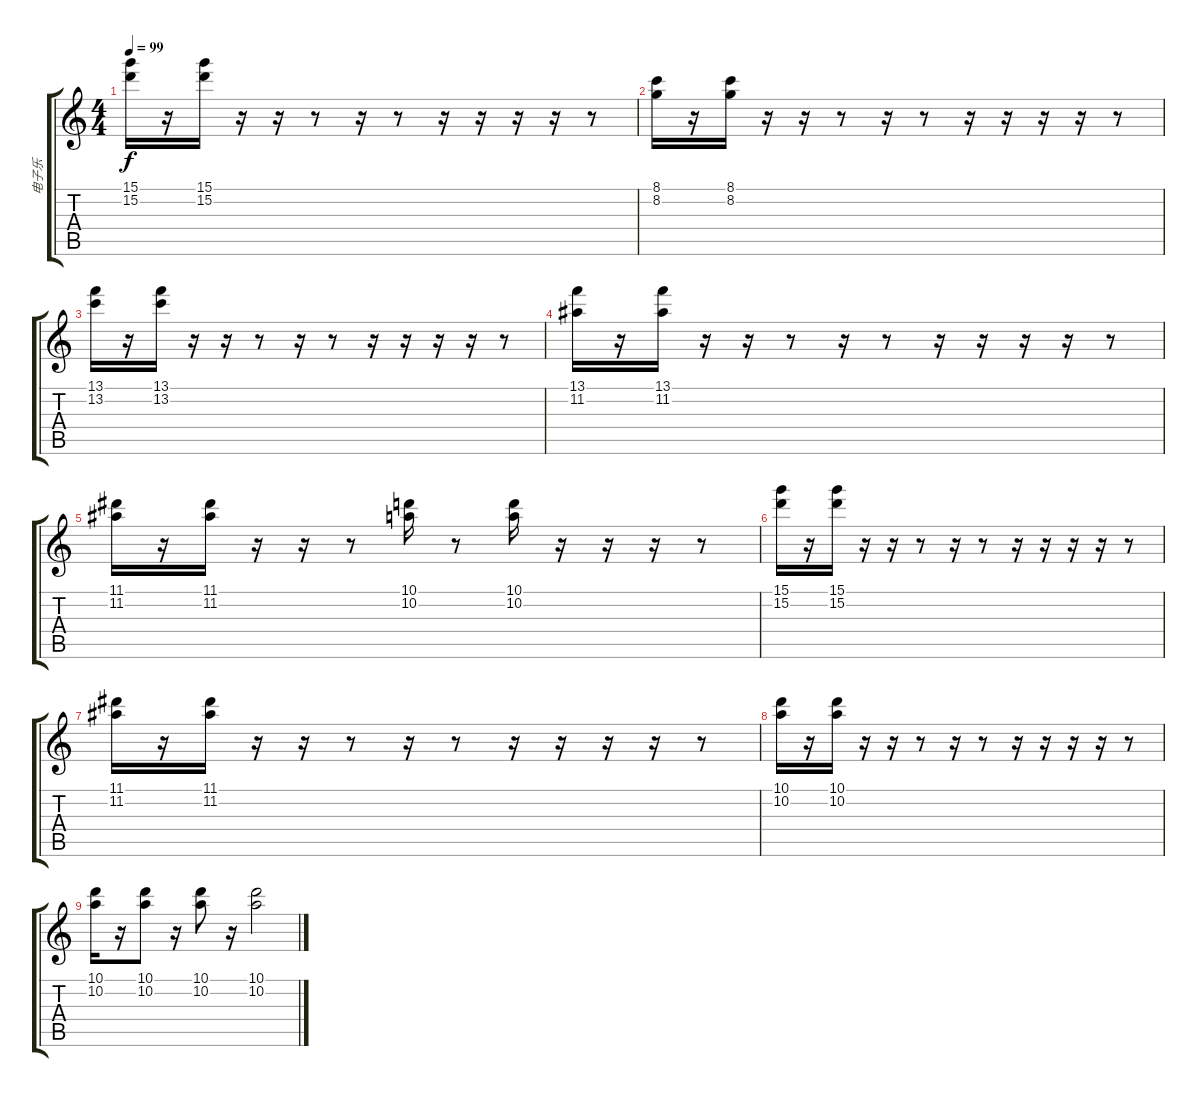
\track ("电子乐" "电子乐") {instrument acousticguitarsteel}
\staff {score tabs}
\tuning (E4 B3 G3 D3 A2 E2) {hide}
\ts (4 4)
\tempo 99
\clef g2
\ks c
(15.1 15.2).16{dy f} r.16 (15.1 15.2).16 r.16 r.16 r.8 r.16 r.8 r.16 r.16 r.16 r.16 r.8 |
(8.1 8.2).16 r.16 (8.1 8.2).16 r.16 r.16 r.8 r.16 r.8 r.16 r.16 r.16 r.16 r.8 |
(13.1 13.2).16 r.16 (13.1 13.2).16 r.16 r.16 r.8 r.16 r.8 r.16 r.16 r.16 r.16 r.8 |
(13.1 11.2).16 r.16 (13.1 11.2).16 r.16 r.16 r.8 r.16 r.8 r.16 r.16 r.16 r.16 r.8 |
(11.1 11.2).16 r.16 (11.1 11.2).16 r.16 r.16 r.8 (10.1 10.2).16 r.8 (10.1 10.2).16 r.16 r.16 r.16 r.8 |
(15.1 15.2).16 r.16 (15.1 15.2).16 r.16 r.16 r.8 r.16 r.8 r.16 r.16 r.16 r.16 r.8 |
(11.1 11.2).16 r.16 (11.1 11.2).16 r.16 r.16 r.8 r.16 r.8 r.16 r.16 r.16 r.16 r.8 |
(10.1 10.2).16 r.16 (10.1 10.2).16 r.16 r.16 r.8 r.16 r.8 r.16 r.16 r.16 r.16 r.8 |
(10.1 10.2).16 r.16 (10.1 10.2).8 r.16 (10.1 10.2).8 r.16 (10.1 10.2).2
